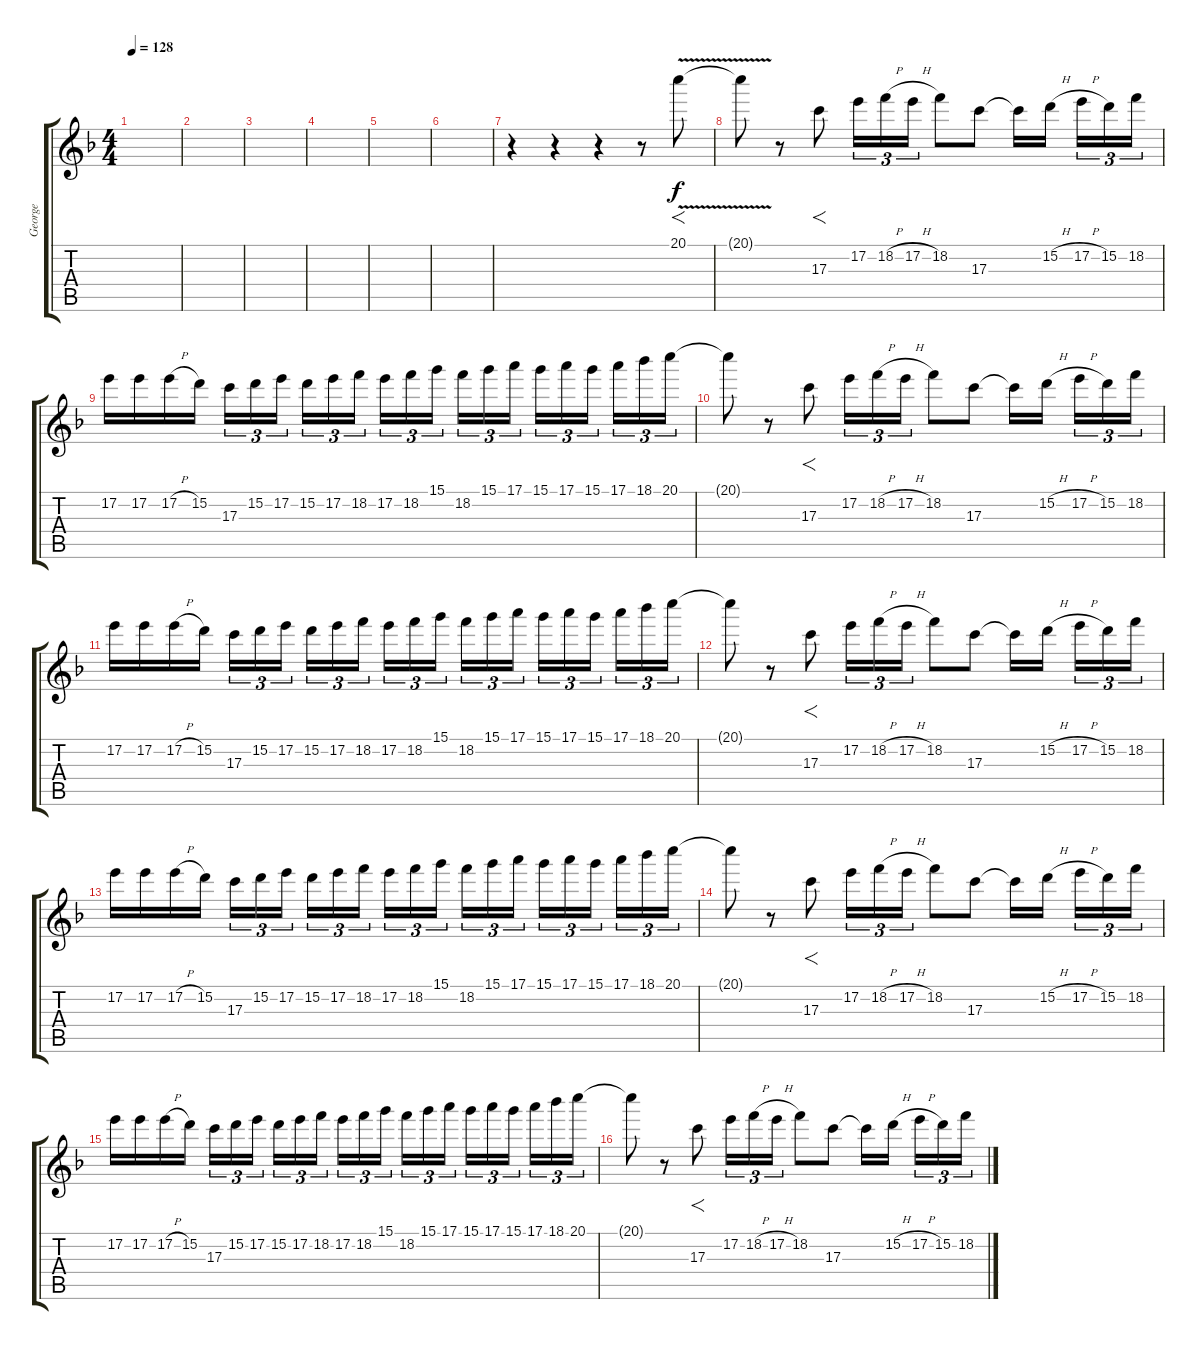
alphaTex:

\track ("George" "George") {instrument distortionguitar}
\staff {score tabs}
\tuning (E4 B3 G3 D3 A2 E2) {hide}
\ts (4 4)
\tempo 128
\clef g2
\ks f
|
|
|
|
|
|
r.4{balance 0} r.4 r.4 r.8 20.1{v}.8{f} |
20.1{t}.8 r.8 17.3.8{f} 17.2.16{tu (3 2)} 18.2{h}.16{tu (3 2)} 17.2{h}.16{tu (3 2)} 18.2.8 17.3.8 17.3{t}.16 15.2{h}.16 17.2{h}.16{tu (3 2)} 15.2.16{tu (3 2)} 18.2.16{tu (3 2)} |
17.2.16 17.2.16 17.2{h}.16 15.2.16 17.3.16{tu (3 2)} 15.2.16{tu (3 2)} 17.2.16{tu (3 2)} 15.2.16{tu (3 2)} 17.2.16{tu (3 2)} 18.2.16{tu (3 2)} 17.2.16{tu (3 2)} 18.2.16{tu (3 2)} 15.1.16{tu (3 2)} 18.2.16{tu (3 2)} 15.1.16{tu (3 2)} 17.1.16{tu (3 2)} 15.1.16{tu (3 2)} 17.1.16{tu (3 2)} 15.1.16{tu (3 2)} 17.1.16{tu (3 2)} 18.1.16{tu (3 2)} 20.1.16{tu (3 2)} |
20.1{t}.8 r.8 17.3.8{f} 17.2.16{tu (3 2)} 18.2{h}.16{tu (3 2)} 17.2{h}.16{tu (3 2)} 18.2.8 17.3.8 17.3{t}.16 15.2{h}.16 17.2{h}.16{tu (3 2)} 15.2.16{tu (3 2)} 18.2.16{tu (3 2)} |
17.2.16 17.2.16 17.2{h}.16 15.2.16 17.3.16{tu (3 2)} 15.2.16{tu (3 2)} 17.2.16{tu (3 2)} 15.2.16{tu (3 2)} 17.2.16{tu (3 2)} 18.2.16{tu (3 2)} 17.2.16{tu (3 2)} 18.2.16{tu (3 2)} 15.1.16{tu (3 2)} 18.2.16{tu (3 2)} 15.1.16{tu (3 2)} 17.1.16{tu (3 2)} 15.1.16{tu (3 2)} 17.1.16{tu (3 2)} 15.1.16{tu (3 2)} 17.1.16{tu (3 2)} 18.1.16{tu (3 2)} 20.1.16{tu (3 2)} |
20.1{t}.8 r.8 17.3.8{f} 17.2.16{tu (3 2)} 18.2{h}.16{tu (3 2)} 17.2{h}.16{tu (3 2)} 18.2.8 17.3.8 17.3{t}.16 15.2{h}.16 17.2{h}.16{tu (3 2)} 15.2.16{tu (3 2)} 18.2.16{tu (3 2)} |
17.2.16 17.2.16 17.2{h}.16 15.2.16 17.3.16{tu (3 2)} 15.2.16{tu (3 2)} 17.2.16{tu (3 2)} 15.2.16{tu (3 2)} 17.2.16{tu (3 2)} 18.2.16{tu (3 2)} 17.2.16{tu (3 2)} 18.2.16{tu (3 2)} 15.1.16{tu (3 2)} 18.2.16{tu (3 2)} 15.1.16{tu (3 2)} 17.1.16{tu (3 2)} 15.1.16{tu (3 2)} 17.1.16{tu (3 2)} 15.1.16{tu (3 2)} 17.1.16{tu (3 2)} 18.1.16{tu (3 2)} 20.1.16{tu (3 2)} |
20.1{t}.8 r.8 17.3.8{f} 17.2.16{tu (3 2)} 18.2{h}.16{tu (3 2)} 17.2{h}.16{tu (3 2)} 18.2.8 17.3.8 17.3{t}.16 15.2{h}.16 17.2{h}.16{tu (3 2)} 15.2.16{tu (3 2)} 18.2.16{tu (3 2)} |
17.2.16 17.2.16 17.2{h}.16 15.2.16 17.3.16{tu (3 2)} 15.2.16{tu (3 2)} 17.2.16{tu (3 2)} 15.2.16{tu (3 2)} 17.2.16{tu (3 2)} 18.2.16{tu (3 2)} 17.2.16{tu (3 2)} 18.2.16{tu (3 2)} 15.1.16{tu (3 2)} 18.2.16{tu (3 2)} 15.1.16{tu (3 2)} 17.1.16{tu (3 2)} 15.1.16{tu (3 2)} 17.1.16{tu (3 2)} 15.1.16{tu (3 2)} 17.1.16{tu (3 2)} 18.1.16{tu (3 2)} 20.1.16{tu (3 2)} |
20.1{t}.8 r.8 17.3.8{f} 17.2.16{tu (3 2)} 18.2{h}.16{tu (3 2)} 17.2{h}.16{tu (3 2)} 18.2.8 17.3.8 17.3{t}.16 15.2{h}.16 17.2{h}.16{tu (3 2)} 15.2.16{tu (3 2)} 18.2.16{tu (3 2)}
